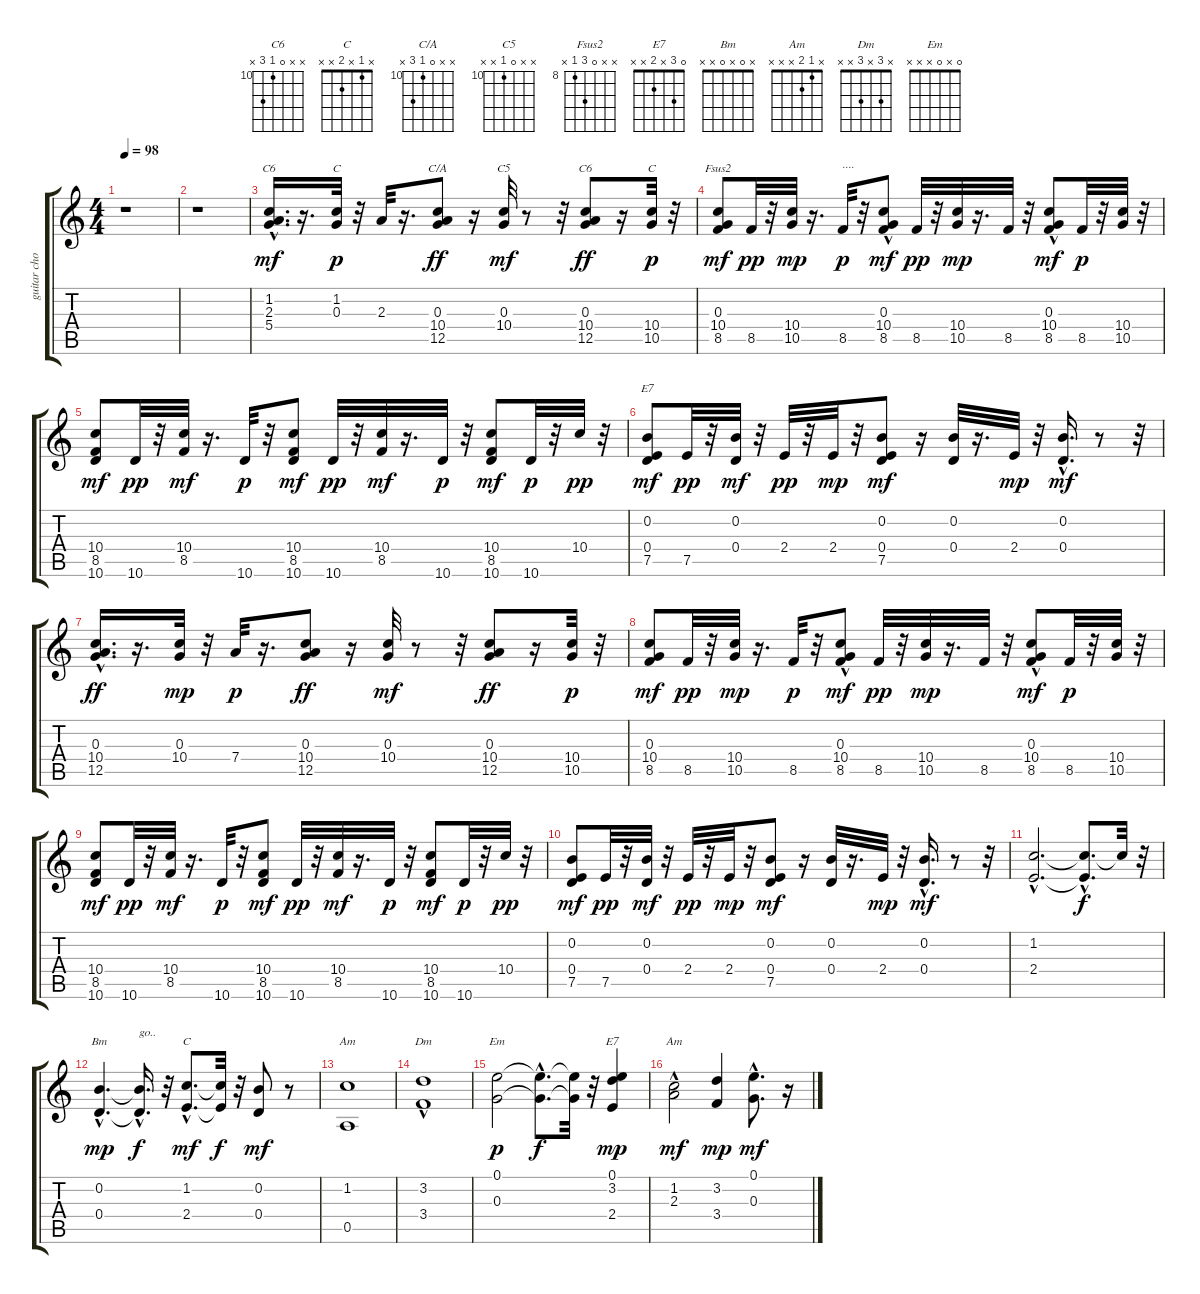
\track ("guitar chords" "guitar cho") {instrument electricguitarclean}
\staff {score tabs}
\tuning (E4 B3 G3 D3 A2 E2) {hide}
\chord ("C6" x 1 2 5 x x)
\chord ("C" x 1 0 x x x)
\chord ("C/A" x x 0 10 12 x) {firstfret 10}
\chord ("C5" x x 0 10 x x) {firstfret 10}
\chord ("C6" x x 0 10 12 x) {firstfret 10}
\chord ("C" x x x 10 10 x) {firstfret 10}
\chord ("Fsus2" x x 0 10 8 x) {firstfret 8}
\chord ("E7" x 0 x 0 7 x) {firstfret 7}
\chord ("Bm" x 0 x 0 x x)
\chord ("C" x 1 x 2 x x)
\chord ("Am" x 1 x x 0 x)
\chord ("Dm" x 3 x 3 x x)
\chord ("Em" 0 x 0 x x x)
\chord ("E7" 0 3 x 2 x x)
\chord ("Am" x 1 2 x x x)
\ts (4 4)
\tempo 98
\clef g2
\ks c
r.1{dy mf instrument electricguitarclean} |
r.1 |
(1.2 2.3 5.4{hac}).16{d ch "C6" balance 8 instrument electricguitarmuted} r.16{d} (1.2 0.3).32{ch "C" dy p} r.32 2.3.32 r.16{d} (0.3 10.4 12.5).8{ch "C/A" dy ff} r.16 (0.3 10.4).32{ch "C5" dy mf} r.8 r.32 (0.3 10.4 12.5).8{ch "C6" dy ff} r.16 (10.4 10.5).32{ch "C" dy p} r.32 |
(0.3 10.4 8.5).8{ch "Fsus2" dy mf} 8.5.32{dy pp} r.32 (10.4 10.5).32{dy mp} r.16{d} 8.5.32{txt "...." dy p} r.32 (0.3 10.4{hac} 8.5).8{dy mf} 8.5.32{dy pp} r.32 (10.4 10.5).32{dy mp} r.16{d} 8.5.32 r.32 (0.3 10.4{hac} 8.5).8{dy mf} 8.5.32{dy p} r.32 (10.4 10.5).32 r.32 |
(10.4 8.5 10.6).8{dy mf} 10.6.32{dy pp} r.32 (10.4 8.5).32{dy mf} r.16{d} 10.6.32{dy p} r.32 (10.4 8.5 10.6).8{dy mf} 10.6.32{dy pp} r.32 (10.4 8.5).32{dy mf} r.16{d} 10.6.32{dy p} r.32 (10.4 8.5 10.6).8{dy mf} 10.6.32{dy p} r.32 10.4.32{dy pp} r.32 |
(0.2 0.4 7.5).8{ch "E7" dy mf} 7.5.32{dy pp} r.32 (0.2 0.4).32{dy mf} r.32 2.4.32{dy pp} r.32 2.4.32{dy mp} r.32 (0.2 0.4 7.5).8{dy mf} r.16 (0.2 0.4).32 r.16{d} 2.4.32{dy mp} r.32 (0.2{hac} 0.4{hac}).16{d dy mf} r.8 r.32 |
(0.3{hac} 10.4 12.5).16{d dy ff} r.16{d} (0.3 10.4).32{dy mp} r.32 7.4.32{dy p} r.16{d} (0.3 10.4 12.5).8{dy ff} r.16 (0.3 10.4).32{dy mf} r.8 r.32 (0.3 10.4 12.5).8{dy ff} r.16 (10.4 10.5).32{dy p} r.32 |
(0.3 10.4 8.5).8{dy mf} 8.5.32{dy pp} r.32 (10.4 10.5).32{dy mp} r.16{d} 8.5.32{dy p} r.32 (0.3 10.4{hac} 8.5).8{dy mf} 8.5.32{dy pp} r.32 (10.4 10.5).32{dy mp} r.16{d} 8.5.32 r.32 (0.3 10.4{hac} 8.5).8{dy mf} 8.5.32{dy p} r.32 (10.4 10.5).32 r.32 |
(10.4 8.5 10.6).8{dy mf} 10.6.32{dy pp} r.32 (10.4 8.5).32{dy mf} r.16{d} 10.6.32{dy p} r.32 (10.4 8.5 10.6).8{dy mf} 10.6.32{dy pp} r.32 (10.4 8.5).32{dy mf} r.16{d} 10.6.32{dy p} r.32 (10.4 8.5 10.6).8{dy mf} 10.6.32{dy p} r.32 10.4.32{dy pp} r.32 |
(0.2 0.4 7.5).8{dy mf} 7.5.32{dy pp} r.32 (0.2 0.4).32{dy mf} r.32 2.4.32{dy pp} r.32 2.4.32{dy mp} r.32 (0.2 0.4 7.5).8{dy mf} r.16 (0.2 0.4).32 r.16{d} 2.4.32{dy mp} r.32 (0.2{hac} 0.4{hac}).16{d dy mf} r.8 r.32 |
(1.2{hac} 2.4{hac}).2{d instrument stringensemble2} (1.2{hac t} 2.4{hac t}).8{d dy f} 1.2{t}.32 r.32 |
(0.2{hac} 0.4{hac}).4{d ch "Bm" dy mp} (0.2{hac t} 0.4{t}).16{d txt "go.." dy f} r.32 (1.2{hac} 2.4{hac}).8{d ch "C" dy mf} (1.2{t} 2.4{t}).32{dy f} r.32 (0.2 0.4).8{dy mf} r.8 |
(1.2 0.5).1{ch "Am"} |
(3.2{hac} 3.4).1{ch "Dm"} |
(0.1 0.3).2{ch "Em" dy p} (0.1{hac t} 0.3{hac t}).8{d dy f} (0.1{t} 0.3{t}).32 r.32 (0.1 3.2 2.4).4{ch "E7" dy mp} |
(1.2 2.3{hac}).2{ch "Am" dy mf} (3.2 3.4).4{dy mp} (0.1{hac} 0.3{hac}).8{d dy mf} r.16
